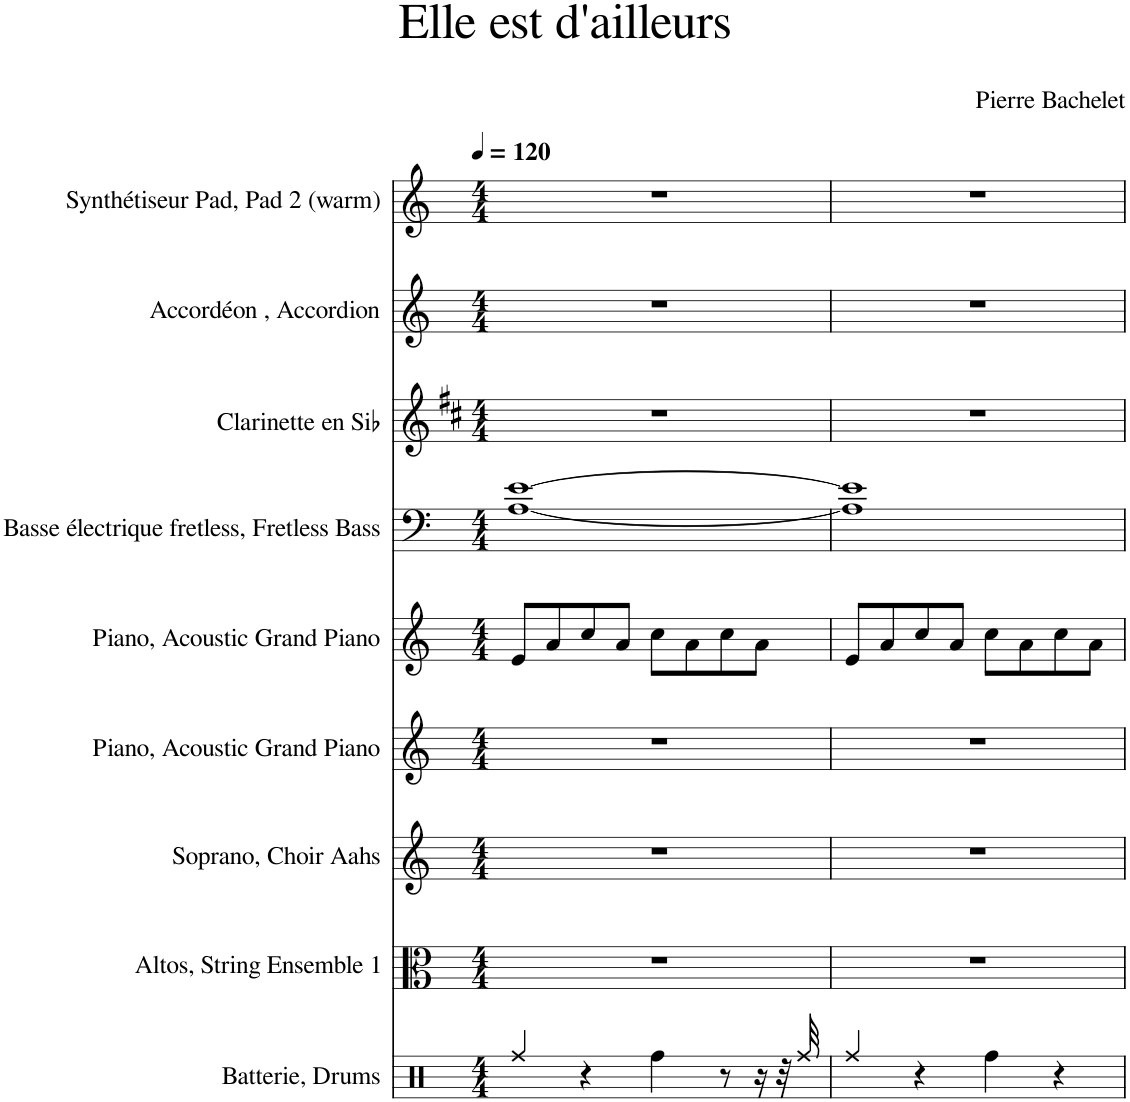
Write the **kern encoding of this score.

**kern	**kern	**kern	**kern	**kern	**kern	**kern	**kern	**kern
*part9	*part8	*part7	*part6	*part5	*part4	*part3	*part2	*part1
*staff9	*staff8	*staff7	*staff6	*staff5	*staff4	*staff3	*staff2	*staff1
*I"Batterie, Drums	*I"Altos, String Ensemble 1	*I"Soprano, Choir Aahs	*I"Piano, Acoustic Grand Piano	*I"Piano, Acoustic Grand Piano	*I"Basse électrique fretless, Fretless Bass	*I"Clarinette en Sib	*I"Accordéon , Accordion	*I"Synthétiseur Pad, Pad 2 (warm)
*I'Bat.	*I'Alt.	*I'S.	*I'Pia.	*I'Pia.	*I'B. él. Frtl.	*I'Clar. Sib	*I'Acc.	*I'Synth.
*clefX	*clefC3	*clefG2	*clefG2	*clefG2	*clefF4	*clefG2	*clefG2	*clefG2
*	*	*	*	*	*Trd7c12	*Trd1c2	*	*
*k[]	*k[]	*k[]	*k[]	*k[]	*k[]	*k[f#c#]	*k[]	*k[]
*M4/4	*M4/4	*M4/4	*M4/4	*M4/4	*M4/4	*M4/4	*M4/4	*M4/4
*MM120	*MM120	*MM120	*MM120	*MM120	*MM120	*MM120	*MM120	*MM120
=1	=1	=1	=1	=1	=1	=1	=1	=1
4Rff/	1r	1r	1r	8e/L	[1A [1e	1r	1r	1r
.	.	.	.	8a/	.	.	.	.
4r	.	.	.	8cc/	.	.	.	.
.	.	.	.	8a/J	.	.	.	.
4Rff\	.	.	.	8cc\L	.	.	.	.
.	.	.	.	8a\	.	.	.	.
8r	.	.	.	8cc\	.	.	.	.
16r	.	.	.	8a\J	.	.	.	.
32r	.	.	.	.	.	.	.	.
32Rff/	.	.	.	.	.	.	.	.
=2	=2	=2	=2	=2	=2	=2	=2	=2
4Rff/	1r	1r	1r	8e/L	1A] 1e]	1r	1r	1r
.	.	.	.	8a/	.	.	.	.
4r	.	.	.	8cc/	.	.	.	.
.	.	.	.	8a/J	.	.	.	.
4Rff\	.	.	.	8cc\L	.	.	.	.
.	.	.	.	8a\	.	.	.	.
4r	.	.	.	8cc\	.	.	.	.
.	.	.	.	8a\J	.	.	.	.
=	=	=	=	=	=	=	=	=
*-	*-	*-	*-	*-	*-	*-	*-	*-
